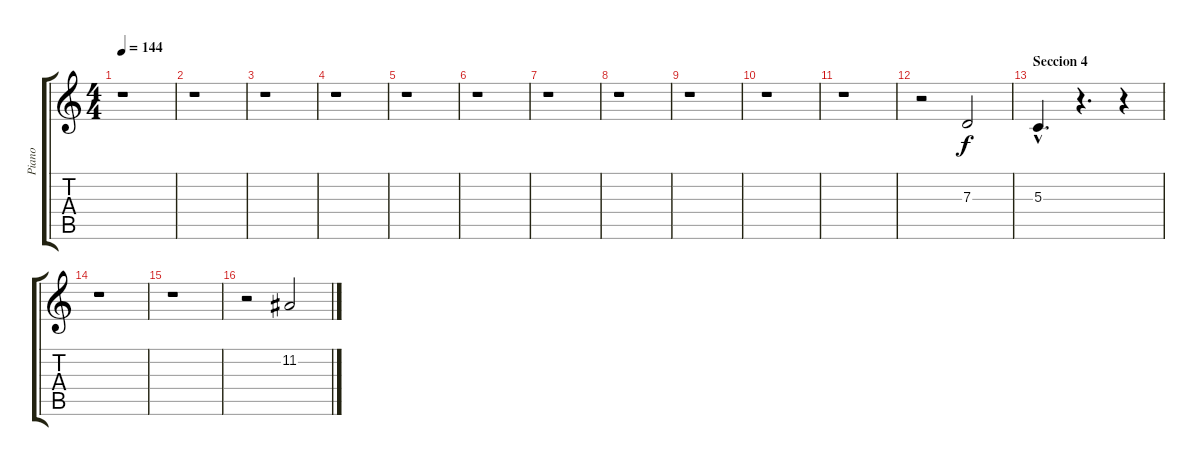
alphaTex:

\track ("Piano" "Piano") {instrument acousticgrandpiano}
\staff {score tabs}
\tuning (E4 B3 G3 D3 A2 E2) {hide}
\ts (4 4)
\tempo 144
\clef g2
\ks c
r.1{dy mp} |
r.1 |
r.1 |
r.1 |
r.1 |
r.1 |
r.1 |
r.1 |
r.1 |
r.1 |
r.1 |
r.2 7.3.2{dy f} |
\section ("" "Seccion 4")
5.3{hac}.4{d} r.4{d} r.4 |
r.1 |
r.1 |
r.2 11.2.2
